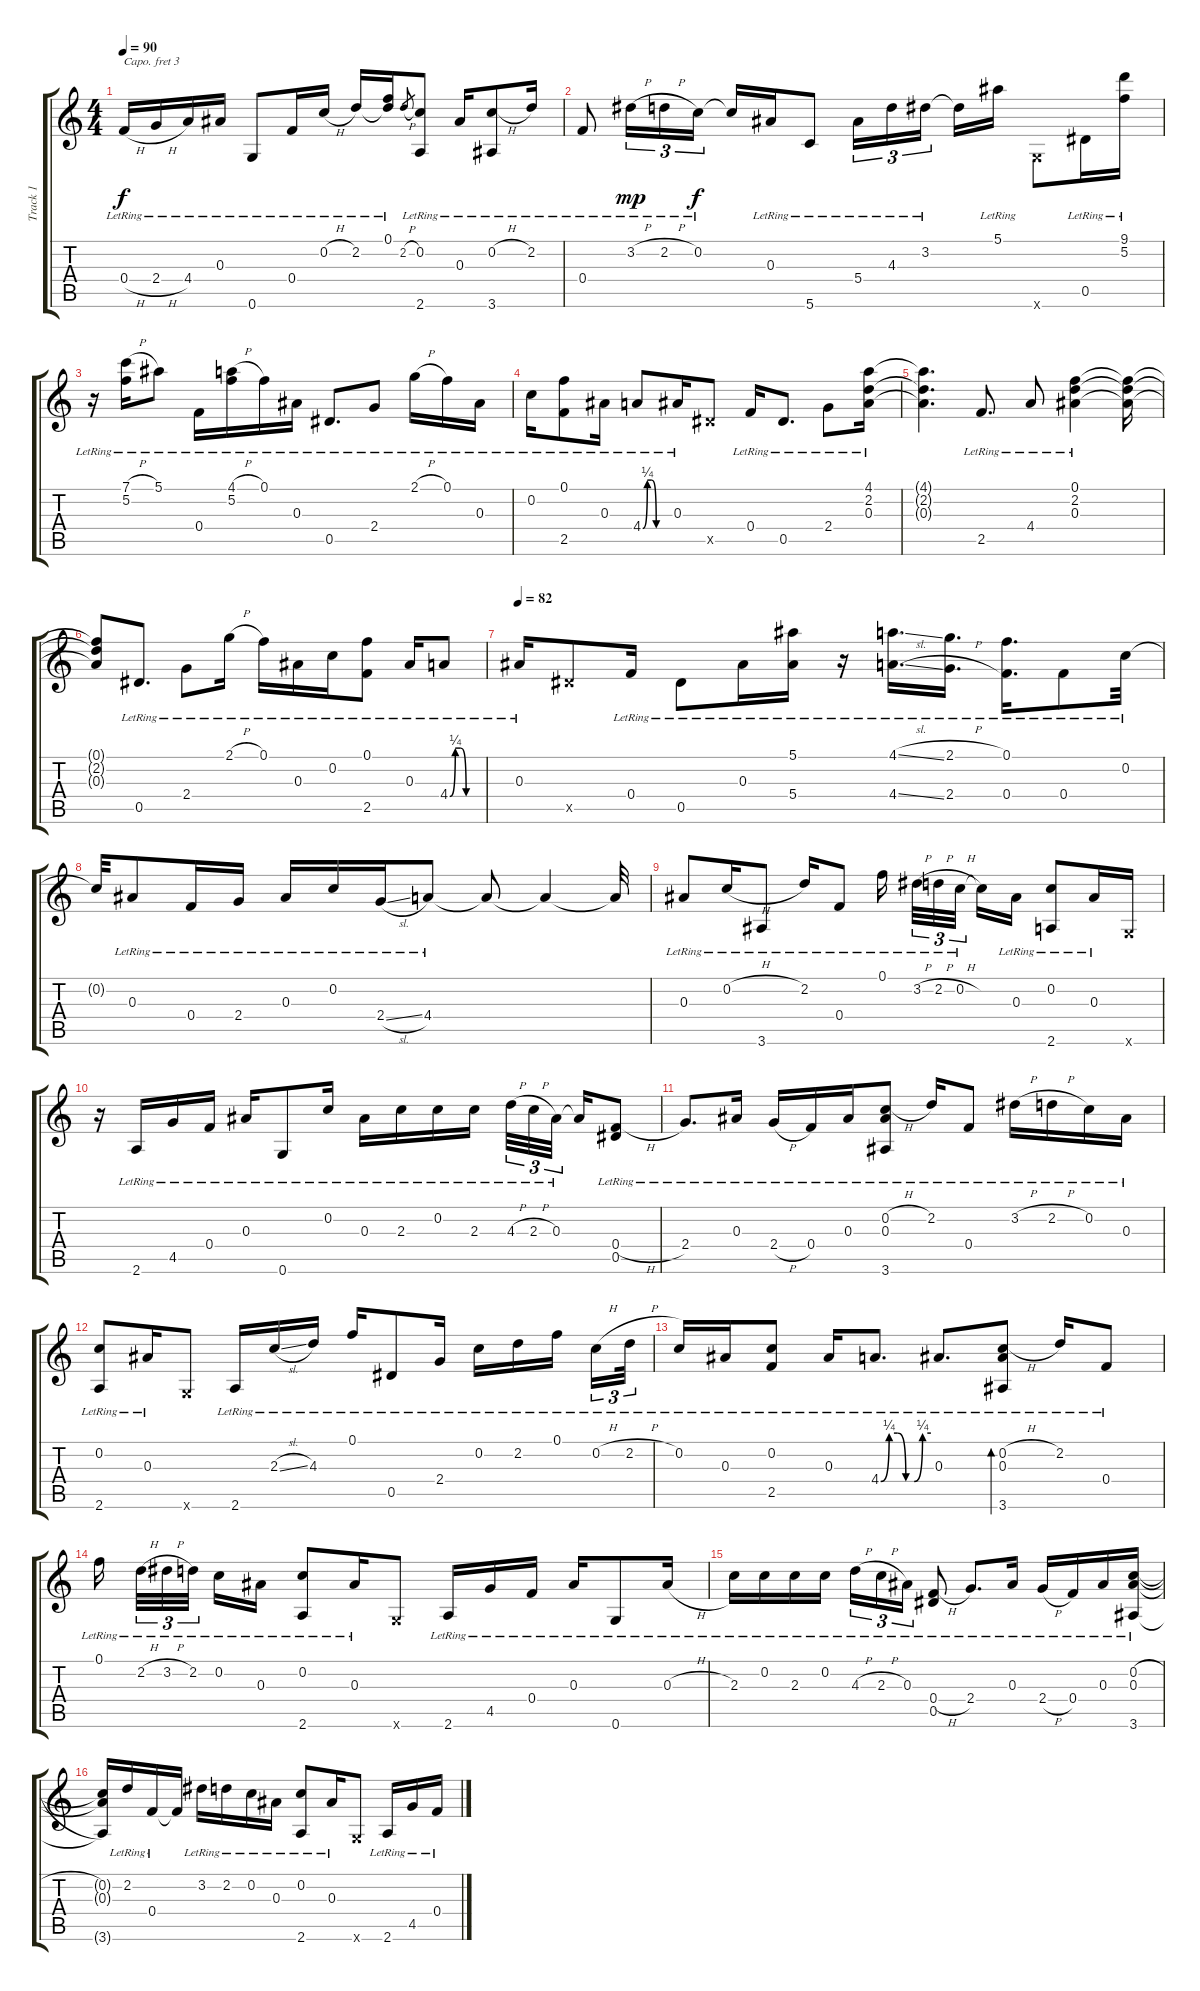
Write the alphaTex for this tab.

\track ("Track 1" "Track 1") {instrument acousticguitarsteel}
\staff {score tabs}
\capo 3
\tuning (D4 A3 G3 D3 C3 E2) {hide}
\ts (4 4)
\tempo 90
\clef g2
\ks c
0.4{h lr}.16{dy f} 2.4{h lr}.16 4.4{lr}.16 0.3{lr}.16 0.6{lr}.8 0.4{lr}.16 0.2{h lr}.16 2.2{lr}.16 (0.1{lr} 2.2{t}).16 2.2{h}.8{gr} (0.2{lr} 2.6{lr}).8 0.3{lr}.16 (0.2{h lr} 3.6{lr}).8 2.2{lr}.16 |
0.4{lr}.8 3.2{h lr}.16{tu (3 2) dy mp} 2.2{h lr}.16{tu (3 2)} 0.2{lr}.16{tu (3 2) dy f} 0.2{t}.16 0.3{lr}.16 5.6{lr}.8 5.4{lr}.16{tu (3 2)} 4.3{lr}.16{tu (3 2)} 3.2{lr}.16{tu (3 2) beam splitsecondary} 3.2{t}.16 5.1{lr}.16 0.6{x}.8 0.5{lr}.16 (9.1{lr} 5.2{lr}).16 |
r.16 (7.1{h lr} 5.2{lr}).16 5.1{lr}.8 0.4{lr}.16 (4.1{h lr} 5.2{lr}).16 0.1{lr}.16 0.3{lr}.16 0.5{lr}.8{d} 2.4{lr}.8 2.1{h lr}.16 0.1{lr}.16 0.3{lr}.16 |
0.2{lr}.16 (0.1{lr} 2.5{lr}).8 0.3{lr}.16 4.4{be (custom 0 0 10 1 20 1 30 0 60 0) lr}.8 0.3{lr}.16 0.5{x}.8 0.4{lr}.16 0.5{lr}.8{d} 2.4{lr}.8 (4.1{lr} 2.2{lr} 0.3{lr}).16 |
(4.1{t} 2.2{t} 0.3{t}).4{d} 2.5{lr}.8{d} 4.4{lr}.8 (0.1{lr} 2.2{lr} 0.3{lr}).4 (0.1{t} 2.2{t} 0.3{t}).16 |
(0.1{t} 2.2{t} 0.3{t}).8 0.5{lr}.8{d} 2.4{lr}.8 2.1{h lr}.16 0.1{lr}.16 0.3{lr}.16 0.2{lr}.16 (0.1{lr} 2.5{lr}).8 0.3{lr}.16 4.4{be (custom 0 0 10 1 20 1 30 0 60 0) lr}.8 |
\tempo 82
0.3{lr}.16 0.5{x}.8 0.4{lr}.16 0.5{lr}.8 0.3{lr}.16 (5.1{lr} 5.4{lr}).16 r.16 (4.1{sl lr} 4.4{sl lr}).16{d} (2.1{h lr} 2.4{h lr}).16{d} (0.1{lr} 0.4{lr}).16{d} 0.4{lr}.8 0.2{lr}.32 |
0.2{t}.32 0.3{lr}.8 0.4{lr}.16 2.4{lr}.16 0.3{lr}.16 0.2{lr}.16 2.4{sl lr}.16 4.4{lr}.8 4.4{t}.8 4.4{t}.4 4.4{t}.32 |
0.3{lr}.8 0.2{h lr}.16 3.6{lr}.8 2.2{lr}.16 0.4{lr}.8 0.1{lr}.16{beam splitsecondary} 3.2{h lr}.32{tu (3 2)} 2.2{h lr}.32{tu (3 2)} 0.2{h lr}.32{tu (3 2) beam splitsecondary} 0.2{t}.16 0.3{lr}.16 (0.2{lr} 2.6{lr}).8 0.3{lr}.16 0.6{x}.16 |
r.16 2.6{lr}.16 4.5{lr}.16 0.4{lr}.16 0.3{lr}.16 0.6{lr}.8 0.2{lr}.16 0.3{lr}.16 2.3{lr}.16 0.2{lr}.16 2.3{lr}.16 4.3{h lr}.32{tu (3 2)} 2.3{h lr}.32{tu (3 2)} 0.3{lr}.32{tu (3 2) beam splitsecondary} 0.3{t}.16 (0.4{h lr} 0.5{lr}).8 |
2.4{lr}.8{d} 0.3{lr}.16 2.4{h lr}.16 0.4{lr}.16 0.3{lr}.16 (0.2{h lr} 0.3{lr} 3.6{lr}).8 2.2{lr}.16 0.4{lr}.8 3.2{h lr}.16 2.2{h lr}.16 0.2{lr}.16 0.3{lr}.16 |
(0.2{lr} 2.6{lr}).8 0.3{lr}.16 0.6{x}.8 2.6{lr}.16 2.3{sl lr}.16 4.3{lr}.16 0.1{lr}.16 0.5{lr}.8 2.4{lr}.16 0.2{lr}.16 2.2{lr}.16 0.1{lr}.16{beam splitsecondary} 0.2{h lr}.16{tu (3 2)} 2.2{h lr}.32{tu (3 2)} |
0.2{lr}.16 0.3{lr}.16 (0.2{lr} 2.5{lr}).8 0.3{lr}.16 4.4{be (custom 0 0 10 1 20 1 30 0 40 0 50 1 60 1) lr}.8{d} 0.3{lr}.8{d} (0.2{h lr} 0.3{lr} 3.6{lr}).8{bd 480} 2.2{lr}.16 0.4{lr}.8 |
0.1{lr}.16{beam splitsecondary} 2.2{h lr}.32{tu (3 2)} 3.2{h lr}.32{tu (3 2)} 2.2{lr}.32{tu (3 2) beam splitsecondary} 0.2{lr}.16 0.3{lr}.16 (0.2{lr} 2.6{lr}).8 0.3{lr}.16 0.6{x}.8 2.6{lr}.16 4.5{lr}.16 0.4{lr}.16 0.3{lr}.16 0.6{lr}.8 0.3{h lr}.16 |
2.3{lr}.16 0.2{lr}.16 2.3{lr}.16 0.2{lr}.16 4.3{h lr}.16{tu (3 2)} 2.3{h lr}.16{tu (3 2)} 0.3{lr}.16{tu (3 2)} (0.4{h lr} 0.5{lr}).8 2.4{lr}.8{d} 0.3{lr}.16 2.4{h lr}.16 0.4{lr}.16 0.3{lr}.16 (0.2{h lr} 0.3{lr} 3.6{lr}).16 |
(0.2{t} 0.3{t} 3.6{t}).16 2.2{lr}.16 0.4{lr}.16 0.4{t}.16 3.2{lr}.16 2.2{lr}.16 0.2{lr}.16 0.3{lr}.16 (0.2{lr} 2.6{lr}).8 0.3{lr}.16 0.6{x}.8 2.6{lr}.16 4.5{lr}.16 0.4{lr}.16
